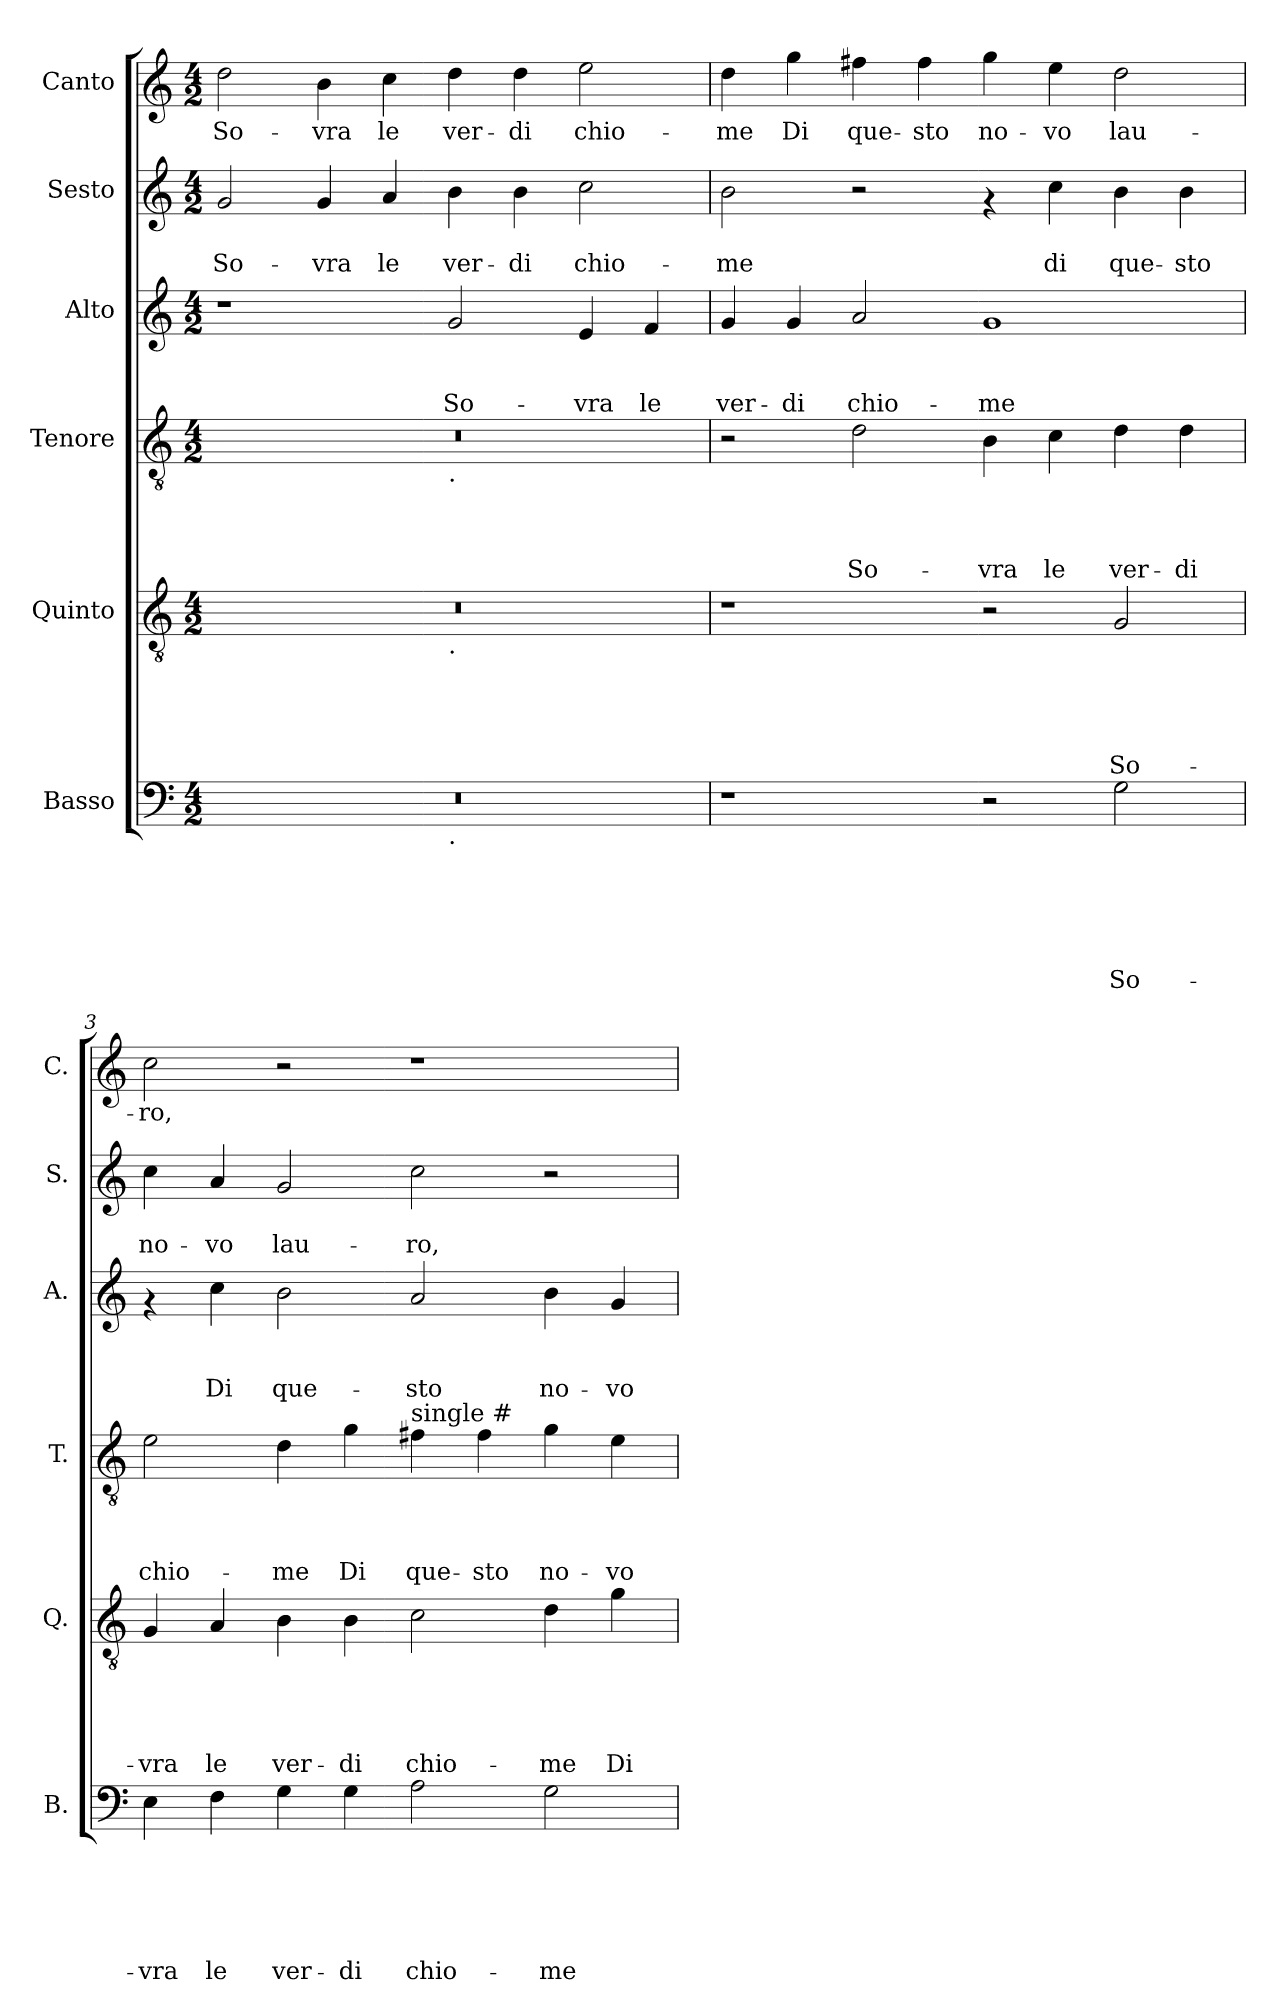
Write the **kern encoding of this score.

**kern	**text	**text	**text	**text	**text	**text	**kern	**text	**text	**text	**text	**text	**kern	**text	**text	**text	**text	**kern	**text	**text	**text	**kern	**text	**text	**kern	**text
*part6	*part6	*part6	*part6	*part6	*part6	*part6	*part5	*part5	*part5	*part5	*part5	*part5	*part4	*part4	*part4	*part4	*part4	*part3	*part3	*part3	*part3	*part2	*part2	*part2	*part1	*part1
*staff6	*staff6	*staff6	*staff6	*staff6	*staff6	*staff6	*staff5	*staff5	*staff5	*staff5	*staff5	*staff5	*staff4	*staff4	*staff4	*staff4	*staff4	*staff3	*staff3	*staff3	*staff3	*staff2	*staff2	*staff2	*staff1	*staff1
*I"Basso	*	*	*	*	*	*	*I"Quinto	*	*	*	*	*	*I"Tenore	*	*	*	*	*I"Alto	*	*	*	*I"Sesto	*	*	*I"Canto	*
*I'B.	*	*	*	*	*	*	*I'Q.	*	*	*	*	*	*I'T.	*	*	*	*	*I'A.	*	*	*	*I'S.	*	*	*I'C.	*
*clefF4	*	*	*	*	*	*	*clefGv2	*	*	*	*	*	*clefGv2	*	*	*	*	*clefG2	*	*	*	*clefG2	*	*	*clefG2	*
*k[]	*	*	*	*	*	*	*k[]	*	*	*	*	*	*k[]	*	*	*	*	*k[]	*	*	*	*k[]	*	*	*k[]	*
*C:	*	*	*	*	*	*	*C:	*	*	*	*	*	*C:	*	*	*	*	*C:	*	*	*	*C:	*	*	*C:	*
*M4/2	*	*	*	*	*	*	*M4/2	*	*	*	*	*	*M4/2	*	*	*	*	*M4/2	*	*	*	*M4/2	*	*	*M4/2	*
=1	=1	=1	=1	=1	=1	=1	=1	=1	=1	=1	=1	=1	=1	=1	=1	=1	=1	=1	=1	=1	=1	=1	=1	=1	=1	=1
!	!	!	!	!	!	!	!	!	!	!	!	!	!	!	!	!	!	!	!	!	!	!	!	!LO:LY:b	!	!LO:LY:b
*^	*	*	*	*	*	*	*^	*	*	*	*	*	*^	*	*	*	*	*	*	*	*	*	*	*	*	*
0r	1ryy	.	.	.	.	.	.	0r	1ryy	.	.	.	.	.	0r	1ryy	.	.	.	.	1r	.	.	.	2g/	.	So-	2dd\	So-
!	!	!	!	!	!	!	!	!	!	!	!	!	!	!	!	!	!	!	!	!	!	!	!	!	!	!	!LO:LY:b	!	!LO:LY:b
.	.	.	.	.	.	.	.	.	.	.	.	.	.	.	.	.	.	.	.	.	.	.	.	.	4g/	.	-vra	4b\	-vra
!	!	!	!	!	!	!	!	!	!	!	!	!	!	!	!	!	!	!	!	!	!	!	!	!	!	!	!LO:LY:b	!	!LO:LY:b
.	.	.	.	.	.	.	.	.	.	.	.	.	.	.	.	.	.	.	.	.	.	.	.	.	4a/	.	le	4cc\	le
!	!	!	!	!	!	!	!	!	!	!	!	!	!	!	!	!LO:TX:b:t=.	!	!	!	!	!	!	!	!	!	!	!	!	!
!	!	!	!	!	!	!	!	!	!LO:TX:b:t=.	!	!	!	!	!	!	!	!	!	!	!	!	!	!	!	!	!	!	!	!
!	!LO:TX:b:t=.	!	!	!	!	!	!	!	!	!	!	!	!	!	!	!	!	!	!	!	!	!	!	!	!	!	!	!	!
!	!	!	!	!	!	!	!	!	!	!	!	!	!	!	!	!	!	!	!	!	!	!	!	!LO:LY:b	!	!	!LO:LY:b	!	!LO:LY:b
.	1ryy	.	.	.	.	.	.	.	1ryy	.	.	.	.	.	.	1ryy	.	.	.	.	2g/	.	.	So-	4b\	.	ver-	4dd\	ver-
!	!	!	!	!	!	!	!	!	!	!	!	!	!	!	!	!	!	!	!	!	!	!	!	!	!	!	!LO:LY:b	!	!LO:LY:b
.	.	.	.	.	.	.	.	.	.	.	.	.	.	.	.	.	.	.	.	.	.	.	.	.	4b\	.	-di	4dd\	-di
!	!	!	!	!	!	!	!	!	!	!	!	!	!	!	!	!	!	!	!	!	!	!	!	!LO:LY:b	!	!	!LO:LY:b	!	!LO:LY:b
.	.	.	.	.	.	.	.	.	.	.	.	.	.	.	.	.	.	.	.	.	4e/	.	.	-vra	2cc\	.	chio-	2ee\	chio-
!	!	!	!	!	!	!	!	!	!	!	!	!	!	!	!	!	!	!	!	!	!	!	!	!LO:LY:b	!	!	!	!	!
.	.	.	.	.	.	.	.	.	.	.	.	.	.	.	.	.	.	.	.	.	4f/	.	.	le	.	.	.	.	.
=2	=2	=2	=2	=2	=2	=2	=2	=2	=2	=2	=2	=2	=2	=2	=2	=2	=2	=2	=2	=2	=2	=2	=2	=2	=2	=2	=2	=2	=2
!	!	!	!	!	!	!	!	!	!	!	!	!	!	!	!	!	!	!	!	!	!	!	!	!LO:LY:b	!	!	!LO:LY:b	!	!LO:LY:b
*v	*v	*	*	*	*	*	*	*	*	*	*	*	*	*	*v	*v	*	*	*	*	*	*	*	*	*	*	*	*	*
*	*	*	*	*	*	*	*v	*v	*	*	*	*	*	*	*	*	*	*	*	*	*	*	*	*	*	*	*
1r	.	.	.	.	.	.	1r	.	.	.	.	.	2r	.	.	.	.	4g/	.	.	ver-	2b\	.	-me	4dd\	-me
!	!	!	!	!	!	!	!	!	!	!	!	!	!	!	!	!	!	!	!	!	!LO:LY:b	!	!	!	!	!LO:LY:b
.	.	.	.	.	.	.	.	.	.	.	.	.	.	.	.	.	.	4g/	.	.	-di	.	.	.	4gg\	Di
!	!	!	!	!	!	!	!	!	!	!	!	!	!	!	!	!	!LO:LY:b	!	!	!	!LO:LY:b	!	!	!	!	!LO:LY:b
.	.	.	.	.	.	.	.	.	.	.	.	.	2d\	.	.	.	So-	2a/	.	.	chio-	2r	.	.	4ff#X\	que-
!	!	!	!	!	!	!	!	!	!	!	!	!	!	!	!	!	!	!	!	!	!	!	!	!	!	!LO:LY:b
.	.	.	.	.	.	.	.	.	.	.	.	.	.	.	.	.	.	.	.	.	.	.	.	.	4ff#\	-sto
!	!	!	!	!	!	!	!	!	!	!	!	!	!	!	!	!	!LO:LY:b	!	!	!	!LO:LY:b	!	!	!	!	!LO:LY:b
2r	.	.	.	.	.	.	2r	.	.	.	.	.	4B\	.	.	.	-vra	1g	.	.	-me	4rf	.	.	4gg\	no-
!	!	!	!	!	!	!	!	!	!	!	!	!	!	!	!	!	!LO:LY:b	!	!	!	!	!	!	!LO:LY:b	!	!LO:LY:b
.	.	.	.	.	.	.	.	.	.	.	.	.	4c\	.	.	.	le	.	.	.	.	4cc\	.	di	4ee\	-vo
!	!	!	!	!	!	!LO:LY:b	!	!	!	!	!	!LO:LY:b	!	!	!	!	!LO:LY:b	!	!	!	!	!	!	!LO:LY:b	!	!LO:LY:b
2G\	.	.	.	.	.	So-	2G/	.	.	.	.	So-	4d\	.	.	.	ver-	.	.	.	.	4b\	.	que-	2dd\	lau-
!	!	!	!	!	!	!	!	!	!	!	!	!	!	!	!	!	!LO:LY:b	!	!	!	!	!	!	!LO:LY:b	!	!
.	.	.	.	.	.	.	.	.	.	.	.	.	4d\	.	.	.	-di	.	.	.	.	4b\	.	-sto	.	.
=3	=3	=3	=3	=3	=3	=3	=3	=3	=3	=3	=3	=3	=3	=3	=3	=3	=3	=3	=3	=3	=3	=3	=3	=3	=3	=3
!	!	!	!	!	!	!LO:LY:b	!	!	!	!	!	!LO:LY:b	!	!	!	!	!LO:LY:b	!	!	!	!	!	!	!LO:LY:b	!	!LO:LY:b
4E\	.	.	.	.	.	-vra	4G/	.	.	.	.	-vra	2e\	.	.	.	chio-	4rf	.	.	.	4cc\	.	no-	2cc\	-ro,
!	!	!	!	!	!	!LO:LY:b	!	!	!	!	!	!LO:LY:b	!	!	!	!	!	!	!	!	!LO:LY:b	!	!	!LO:LY:b	!	!
4F\	.	.	.	.	.	le	4A/	.	.	.	.	le	.	.	.	.	.	4cc\	.	.	Di	4a/	.	-vo	.	.
!	!	!	!	!	!	!LO:LY:b	!	!	!	!	!	!LO:LY:b	!	!	!	!	!LO:LY:b	!	!	!	!LO:LY:b	!	!	!LO:LY:b	!	!
4G\	.	.	.	.	.	ver-	4B\	.	.	.	.	ver-	4d\	.	.	.	-me	2b\	.	.	que-	2g/	.	lau-	2r	.
!	!	!	!	!	!	!LO:LY:b	!	!	!	!	!	!LO:LY:b	!	!	!	!	!LO:LY:b	!	!	!	!	!	!	!	!	!
4G\	.	.	.	.	.	-di	4B\	.	.	.	.	-di	4g\	.	.	.	Di	.	.	.	.	.	.	.	.	.
!	!	!	!	!	!	!	!	!	!	!	!	!	!LO:TX:a:t=single #	!	!	!	!	!	!	!	!	!	!	!	!	!
!	!	!	!	!	!	!LO:LY:b	!	!	!	!	!	!LO:LY:b	!	!	!	!	!LO:LY:b	!	!	!	!LO:LY:b	!	!	!LO:LY:b	!	!
2A\	.	.	.	.	.	chio-	2c\	.	.	.	.	chio-	4f#\	.	.	.	que-	2a/	.	.	-sto	2cc\	.	-ro,	1r	.
!	!	!	!	!	!	!	!	!	!	!	!	!	!	!	!	!	!LO:LY:b	!	!	!	!	!	!	!	!	!
.	.	.	.	.	.	.	.	.	.	.	.	.	4f#\	.	.	.	-sto	.	.	.	.	.	.	.	.	.
!	!	!	!	!	!	!LO:LY:b	!	!	!	!	!	!LO:LY:b	!	!	!	!	!LO:LY:b	!	!	!	!LO:LY:b	!	!	!	!	!
2G\	.	.	.	.	.	-me	4d\	.	.	.	.	-me	4g\	.	.	.	no-	4b\	.	.	no-	2r	.	.	.	.
!	!	!	!	!	!	!	!	!	!	!	!	!LO:LY:b	!	!	!	!	!LO:LY:b	!	!	!	!LO:LY:b	!	!	!	!	!
.	.	.	.	.	.	.	4g\	.	.	.	.	Di	4e\	.	.	.	-vo	4g/	.	.	-vo	.	.	.	.	.
=	=	=	=	=	=	=	=	=	=	=	=	=	=	=	=	=	=	=	=	=	=	=	=	=	=	=
*-	*-	*-	*-	*-	*-	*-	*-	*-	*-	*-	*-	*-	*-	*-	*-	*-	*-	*-	*-	*-	*-	*-	*-	*-	*-	*-
